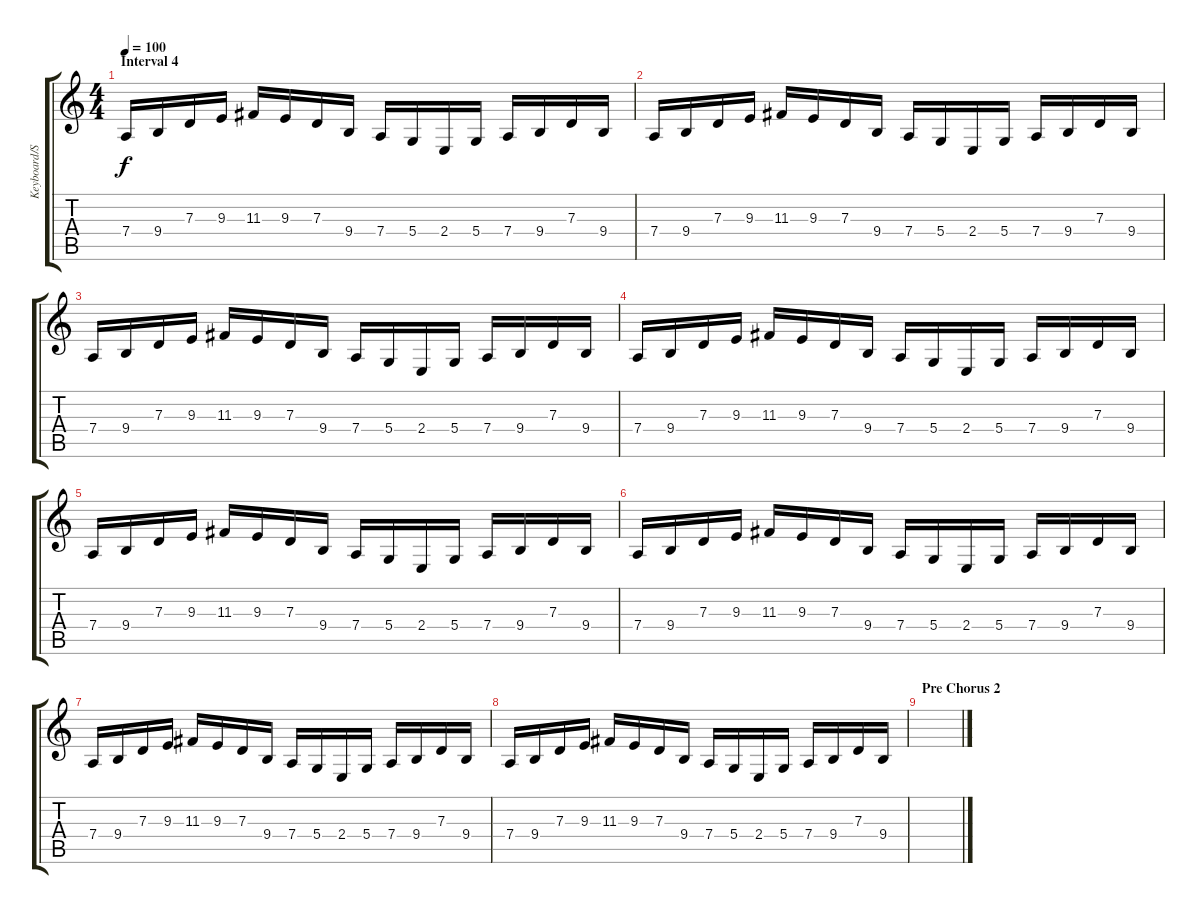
\track ("Keyboard/Synthesizer" "Keyboard/S") {instrument lead1square}
\staff {score tabs}
\tuning (E4 B3 G3 D3 A2 E2) {hide}
\ts (4 4)
\section ("" "Interval 4")
\tempo 100
\clef g2
\ks c
7.4.16{dy f} 9.4.16 7.3.16 9.3.16 11.3.16 9.3.16 7.3.16 9.4.16 7.4.16 5.4.16 2.4.16 5.4.16 7.4.16 9.4.16 7.3.16 9.4.16 |
7.4.16 9.4.16 7.3.16 9.3.16 11.3.16 9.3.16 7.3.16 9.4.16 7.4.16 5.4.16 2.4.16 5.4.16 7.4.16 9.4.16 7.3.16 9.4.16 |
7.4.16 9.4.16 7.3.16 9.3.16 11.3.16 9.3.16 7.3.16 9.4.16 7.4.16 5.4.16 2.4.16 5.4.16 7.4.16 9.4.16 7.3.16 9.4.16 |
7.4.16 9.4.16 7.3.16 9.3.16 11.3.16 9.3.16 7.3.16 9.4.16 7.4.16 5.4.16 2.4.16 5.4.16 7.4.16 9.4.16 7.3.16 9.4.16 |
7.4.16 9.4.16 7.3.16 9.3.16 11.3.16 9.3.16 7.3.16 9.4.16 7.4.16 5.4.16 2.4.16 5.4.16 7.4.16 9.4.16 7.3.16 9.4.16 |
7.4.16 9.4.16 7.3.16 9.3.16 11.3.16 9.3.16 7.3.16 9.4.16 7.4.16 5.4.16 2.4.16 5.4.16 7.4.16 9.4.16 7.3.16 9.4.16 |
7.4.16 9.4.16 7.3.16 9.3.16 11.3.16 9.3.16 7.3.16 9.4.16 7.4.16 5.4.16 2.4.16 5.4.16 7.4.16 9.4.16 7.3.16 9.4.16 |
7.4.16 9.4.16 7.3.16 9.3.16 11.3.16 9.3.16 7.3.16 9.4.16 7.4.16 5.4.16 2.4.16 5.4.16 7.4.16 9.4.16 7.3.16 9.4.16 |
\section ("" "Pre Chorus 2")
